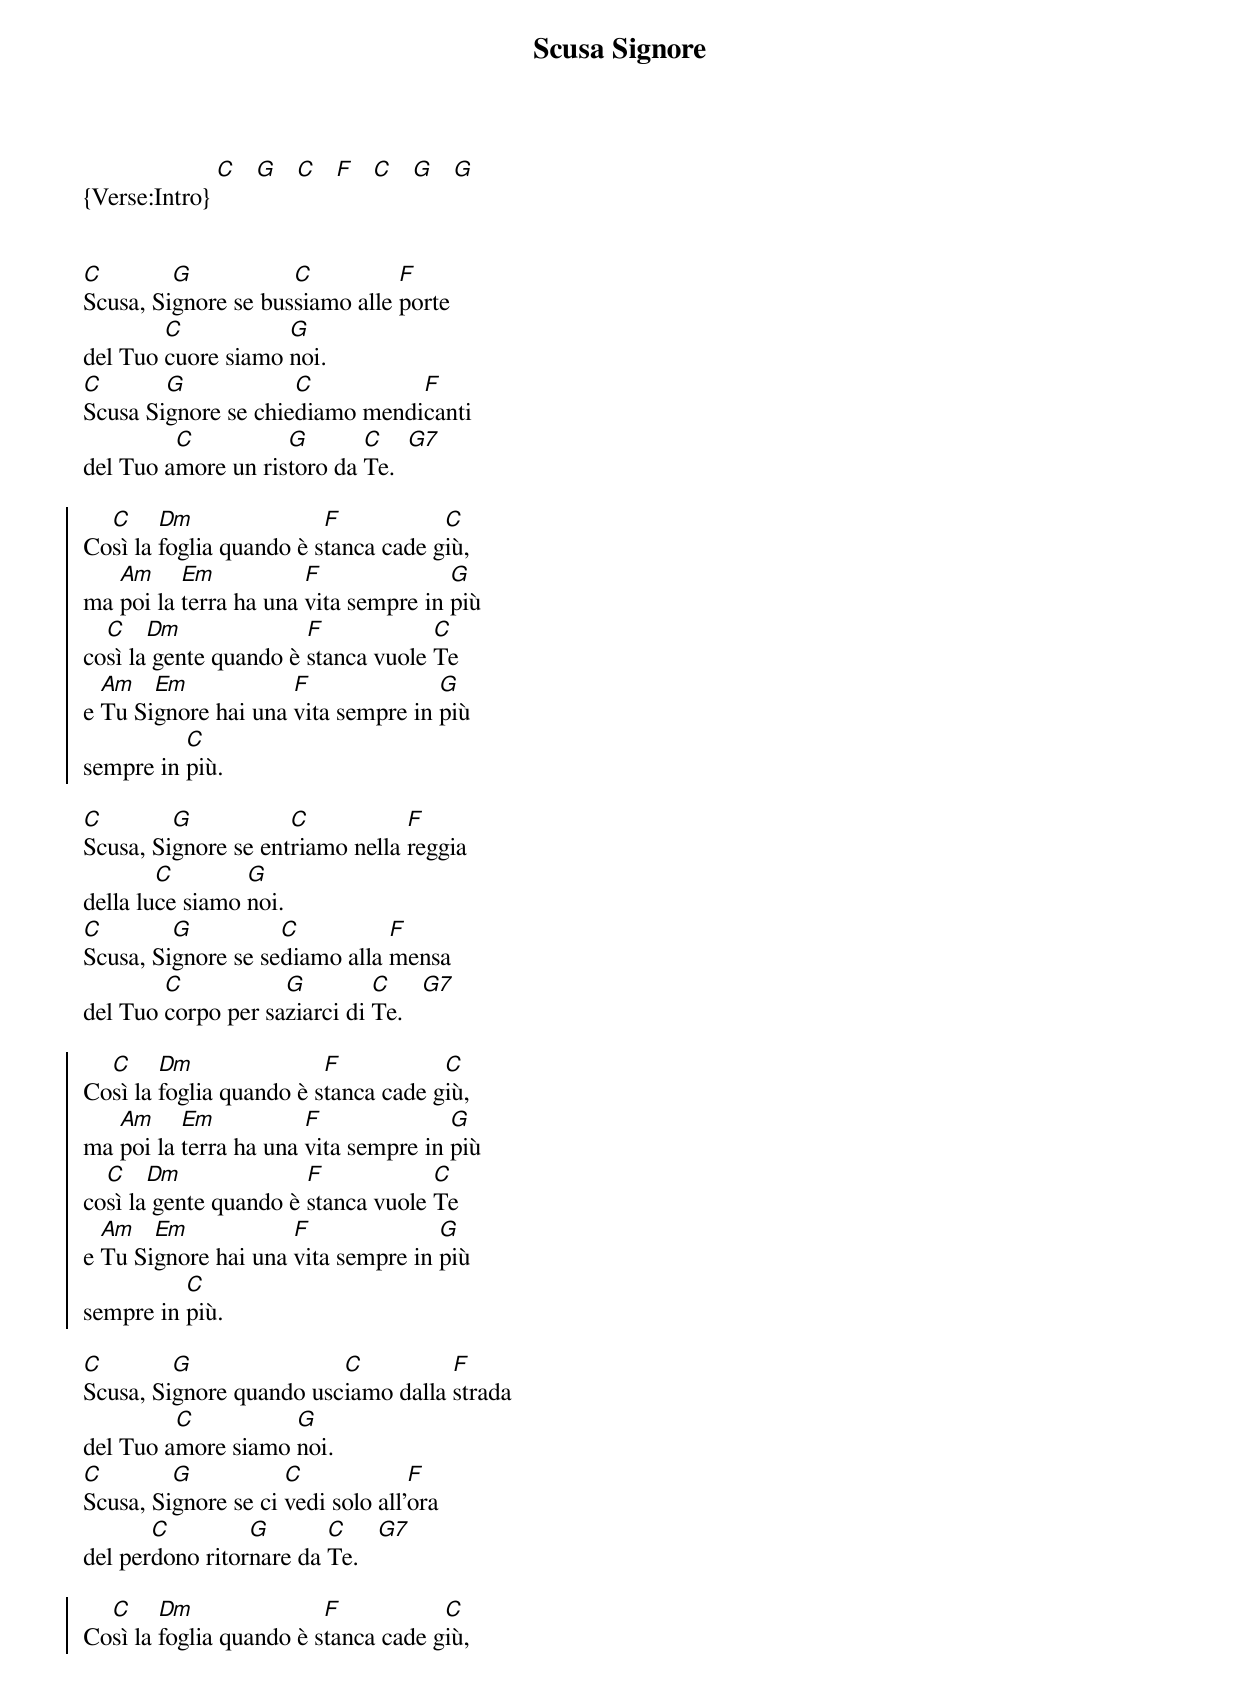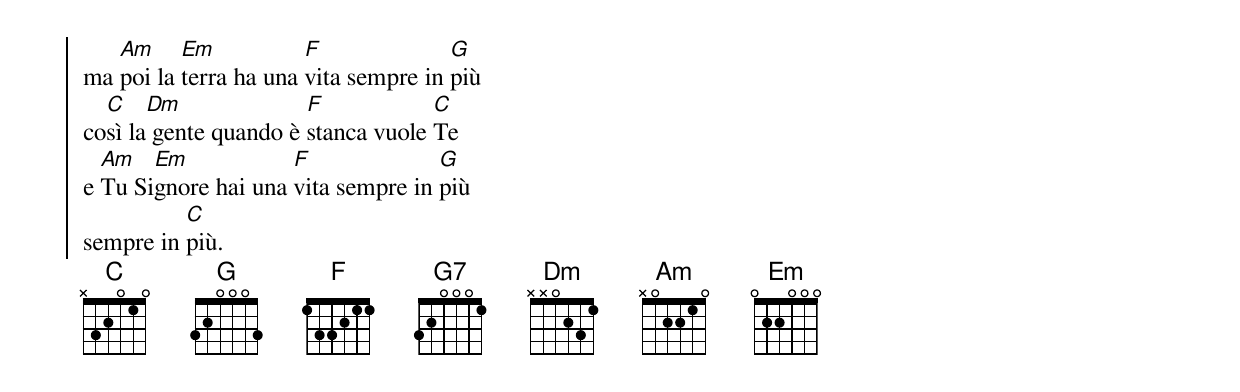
{title:Scusa Signore}


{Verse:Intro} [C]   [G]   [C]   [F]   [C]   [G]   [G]


[C]Scusa, Si[G]gnore se bus[C]siamo alle [F]porte
del Tuo [C]cuore siamo [G]noi.
[C]Scusa Si[G]gnore se chie[C]diamo mendi[F]canti
del Tuo a[C]more un ris[G]toro da [C]Te.  [G7]

{soc}
Co[C]sì la [Dm]foglia quando è s[F]tanca cade g[C]iù,
ma [Am]poi la [Em]terra ha una [F]vita sempre in [G]più
co[C]sì la[Dm] gente quando è [F]stanca vuole [C]Te
e [Am]Tu Si[Em]gnore hai una [F]vita sempre in [G]più
sempre in [C]più.
{eoc}

[C]Scusa, Si[G]gnore se ent[C]riamo nella [F]reggia
della lu[C]ce siamo [G]noi.
[C]Scusa, Si[G]gnore se se[C]diamo alla [F]mensa
del Tuo [C]corpo per sa[G]ziarci di [C]Te.   [G7]

{soc}
Co[C]sì la [Dm]foglia quando è s[F]tanca cade g[C]iù,
ma [Am]poi la [Em]terra ha una [F]vita sempre in [G]più
co[C]sì la[Dm] gente quando è [F]stanca vuole [C]Te
e [Am]Tu Si[Em]gnore hai una [F]vita sempre in [G]più
sempre in [C]più.
{eoc}

[C]Scusa, Si[G]gnore quando usc[C]iamo dalla [F]strada
del Tuo a[C]more siamo [G]noi.
[C]Scusa, Si[G]gnore se ci [C]vedi solo all’[F]ora
del per[C]dono ritor[G]nare da [C]Te.   [G7]

{soc}
Co[C]sì la [Dm]foglia quando è s[F]tanca cade g[C]iù,
ma [Am]poi la [Em]terra ha una [F]vita sempre in [G]più
co[C]sì la[Dm] gente quando è [F]stanca vuole [C]Te
e [Am]Tu Si[Em]gnore hai una [F]vita sempre in [G]più
sempre in [C]più.
{eoc}
